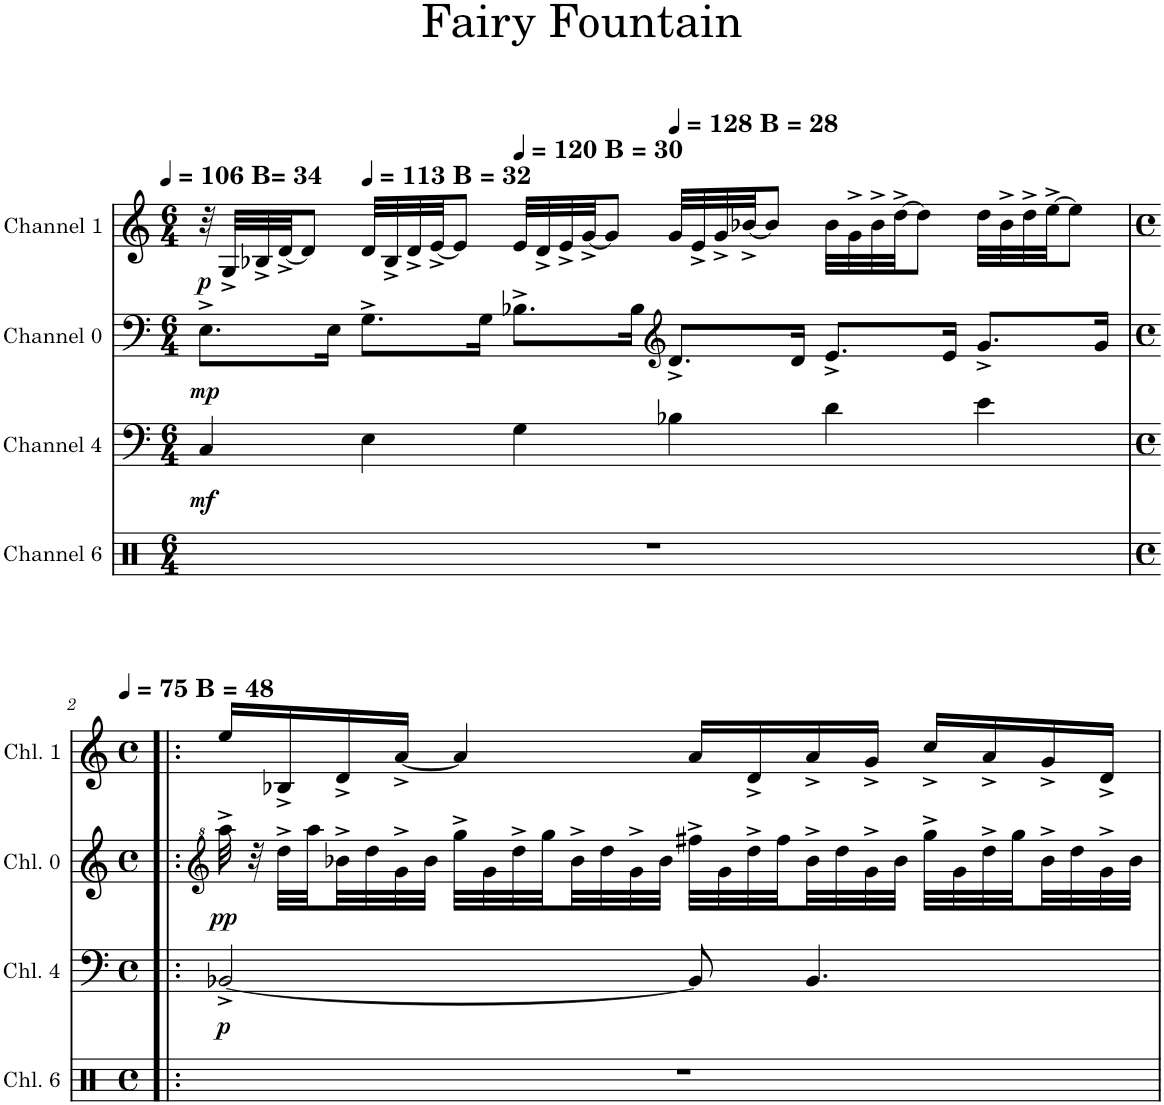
**kern	**kern	**dynam	**kern	**dynam	**kern	**dynam
*part4	*part3	*part3	*part2	*part2	*part1	*part1
*staff4	*staff3	*staff3	*staff2	*staff2	*staff1	*staff1
*I"Channel 6	*I"Channel 4	*	*I"Channel 0	*	*I"Channel 1	*
*I'Chl. 6	*I'Chl. 4	*	*I'Chl. 0	*	*I'Chl. 1	*
*clefX	*clefF4	*	*clefF4	*	*clefG2	*
*k[]	*k[]	*	*k[]	*	*k[]	*
*M6/4	*M6/4	*	*M6/4	*	*M6/4	*
*MM106	*MM106	*	*MM106	*	*MM106	*
=1	=1	=1	=1	=1	=1	=1
!	!	!	!	!	!LO:TX:a:B:t=B= 34	!
!	!	!LO:DY:b	!	!LO:DY:b	!	!LO:DY:b
1.r	4C/	mf	8.E^\L	mp	32r	p
.	.	.	.	.	32G^/LLL	.
.	.	.	.	.	32B-X^/	.
.	.	.	.	.	[32d^/JJ	.
.	.	.	.	.	8d/J]	.
.	.	.	16E\Jk	.	.	.
*	*	*	*	*	*MM113	*
!	!	!	!	!	!LO:TX:a:B:t=B = 32	!
.	4E\	.	8.G^\L	.	32d/LLL	.
.	.	.	.	.	32B-^/	.
.	.	.	.	.	32d^/	.
.	.	.	.	.	[32e^/JJ	.
.	.	.	.	.	8e/J]	.
.	.	.	16G\Jk	.	.	.
*	*	*	*	*	*MM120	*
!	!	!	!	!	!LO:TX:a:B:t=B = 30	!
.	4G\	.	8.B-X^\L	.	32e/LLL	.
.	.	.	.	.	32d^/	.
.	.	.	.	.	32e^/	.
.	.	.	.	.	[32g^/JJ	.
.	.	.	.	.	8g/J]	.
.	.	.	16B-\Jk	.	.	.
*	*	*	*clefG2	*	*	*
*	*	*	*	*	*MM128	*
!	!	!	!	!	!LO:TX:a:B:t=B = 28	!
.	4B-X\	.	8.d^/L	.	32g/LLL	.
.	.	.	.	.	32e^/	.
.	.	.	.	.	32g^/	.
.	.	.	.	.	[32b-X^/JJ	.
.	.	.	.	.	8b-/J]	.
.	.	.	16d/Jk	.	.	.
.	4d\	.	8.e^/L	.	32b-\LLL	.
.	.	.	.	.	32g^\	.
.	.	.	.	.	32b-^\	.
.	.	.	.	.	[32dd^\JJ	.
.	.	.	.	.	8dd\J]	.
.	.	.	16e/Jk	.	.	.
.	4e\	.	8.g^/L	.	32dd\LLL	.
.	.	.	.	.	32b-^\	.
.	.	.	.	.	32dd^\	.
.	.	.	.	.	[32ee^\JJ	.
.	.	.	.	.	8ee\J]	.
.	.	.	16g/Jk	.	.	.
!!LO:LB:g=z
=2!|:	=2!|:	=2!|:	=2!|:	=2!|:	=2!|:	=2!|:
*	*	*	*clefG^2	*	*	*
*M4/4	*M4/4	*	*M4/4	*	*M4/4	*
*met(c)	*met(c)	*	*met(c)	*	*met(c)	*
*	*	*	*	*	*MM75	*
!	!	!	!	!	!LO:TX:a:B:t=B = 48	!
!	!	!LO:DY:b	!	!LO:DY:b	!	!
1r	[2BB-X^/	p	32aaa^\	pp	16ee/LL	.
.	.	.	32r	.	.	.
.	.	.	32ddd^\LLL	.	16B-X^/	.
.	.	.	32aaa\	.	.	.
.	.	.	32bb-X^\	.	16d^/	.
.	.	.	32ddd\	.	.	.
.	.	.	32gg^\	.	[16a^/JJ	.
.	.	.	32bb-\JJJ	.	.	.
.	.	.	32ggg^\LLL	.	4a/]	.
.	.	.	32gg\	.	.	.
.	.	.	32ddd^\	.	.	.
.	.	.	32ggg\	.	.	.
.	.	.	32bb-^\	.	.	.
.	.	.	32ddd\	.	.	.
.	.	.	32gg^\	.	.	.
.	.	.	32bb-\JJJ	.	.	.
.	8BB-/]	.	32fff#X^\LLL	.	16a/LL	.
.	.	.	32gg\	.	.	.
.	.	.	32ddd^\	.	16d^/	.
.	.	.	32fff#\	.	.	.
.	4.BB-/	.	32bb-^\	.	16a^/	.
.	.	.	32ddd\	.	.	.
.	.	.	32gg^\	.	16g^/JJ	.
.	.	.	32bb-\JJJ	.	.	.
.	.	.	32ggg^\LLL	.	16cc^/LL	.
.	.	.	32gg\	.	.	.
.	.	.	32ddd^\	.	16a^/	.
.	.	.	32ggg\	.	.	.
.	.	.	32bb-^\	.	16g^/	.
.	.	.	32ddd\	.	.	.
.	.	.	32gg^\	.	16d^/JJ	.
.	.	.	32bb-\JJJ	.	.	.
=	=	=	=	=	=	=
*-	*-	*-	*-	*-	*-	*-
